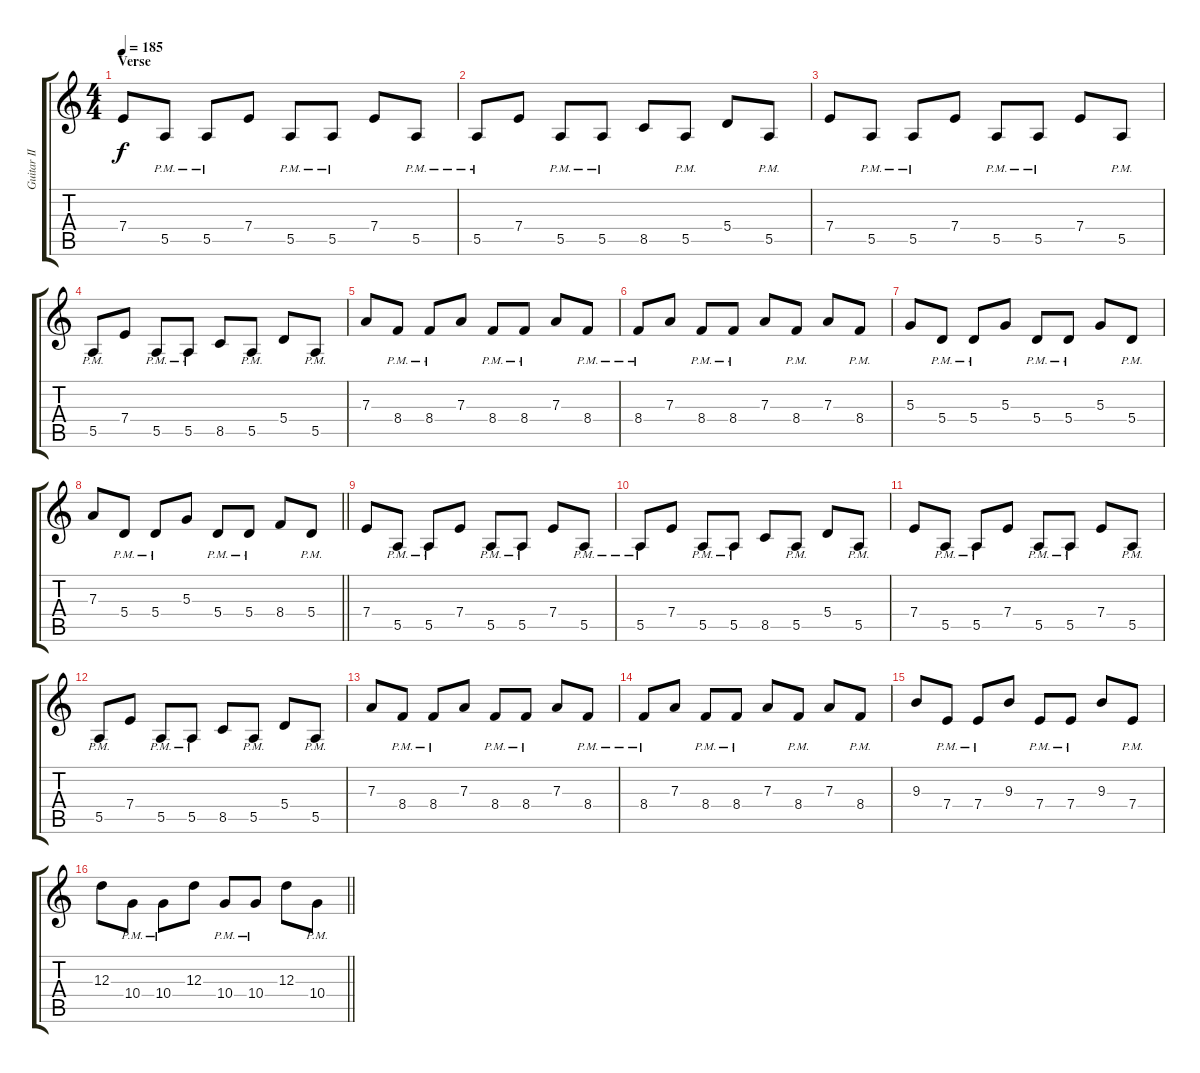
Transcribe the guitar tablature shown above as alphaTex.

\track ("Guitar II" "Guitar II") {instrument distortionguitar}
\staff {score tabs}
\tuning (B3 Gb3 D3 A2 E2 B1) {hide}
\ts (4 4)
\section ("" "Verse")
\tempo 185
\clef g2
\ks c
7.4.8{dy f} 5.5{pm}.8 5.5{pm}.8 7.4.8 5.5{pm}.8 5.5{pm}.8 7.4.8 5.5{pm}.8 |
5.5{pm}.8 7.4.8 5.5{pm}.8 5.5{pm}.8 8.5.8 5.5{pm}.8 5.4.8 5.5{pm}.8 |
7.4.8 5.5{pm}.8 5.5{pm}.8 7.4.8 5.5{pm}.8 5.5{pm}.8 7.4.8 5.5{pm}.8 |
5.5{pm}.8 7.4.8 5.5{pm}.8 5.5{pm}.8 8.5.8 5.5{pm}.8 5.4.8 5.5{pm}.8 |
7.3.8 8.4{pm}.8 8.4{pm}.8 7.3.8 8.4{pm}.8 8.4{pm}.8 7.3.8 8.4{pm}.8 |
8.4{pm}.8 7.3.8 8.4{pm}.8 8.4{pm}.8 7.3.8 8.4{pm}.8 7.3.8 8.4{pm}.8 |
5.3.8 5.4{pm}.8 5.4{pm}.8 5.3.8 5.4{pm}.8 5.4{pm}.8 5.3.8 5.4{pm}.8 |
\barLineRight lightlight
7.3.8 5.4{pm}.8 5.4{pm}.8 5.3.8 5.4{pm}.8 5.4{pm}.8 8.4.8 5.4{pm}.8 |
\section ("" "")
7.4.8 5.5{pm}.8 5.5{pm}.8 7.4.8 5.5{pm}.8 5.5{pm}.8 7.4.8 5.5{pm}.8 |
5.5{pm}.8 7.4.8 5.5{pm}.8 5.5{pm}.8 8.5.8 5.5{pm}.8 5.4.8 5.5{pm}.8 |
7.4.8 5.5{pm}.8 5.5{pm}.8 7.4.8 5.5{pm}.8 5.5{pm}.8 7.4.8 5.5{pm}.8 |
5.5{pm}.8 7.4.8 5.5{pm}.8 5.5{pm}.8 8.5.8 5.5{pm}.8 5.4.8 5.5{pm}.8 |
7.3.8 8.4{pm}.8 8.4{pm}.8 7.3.8 8.4{pm}.8 8.4{pm}.8 7.3.8 8.4{pm}.8 |
8.4{pm}.8 7.3.8 8.4{pm}.8 8.4{pm}.8 7.3.8 8.4{pm}.8 7.3.8 8.4{pm}.8 |
9.3.8 7.4{pm}.8 7.4{pm}.8 9.3.8 7.4{pm}.8 7.4{pm}.8 9.3.8 7.4{pm}.8 |
\barLineRight lightlight
12.3.8 10.4{pm}.8 10.4{pm}.8 12.3.8 10.4{pm}.8 10.4{pm}.8 12.3.8 10.4{pm}.8
